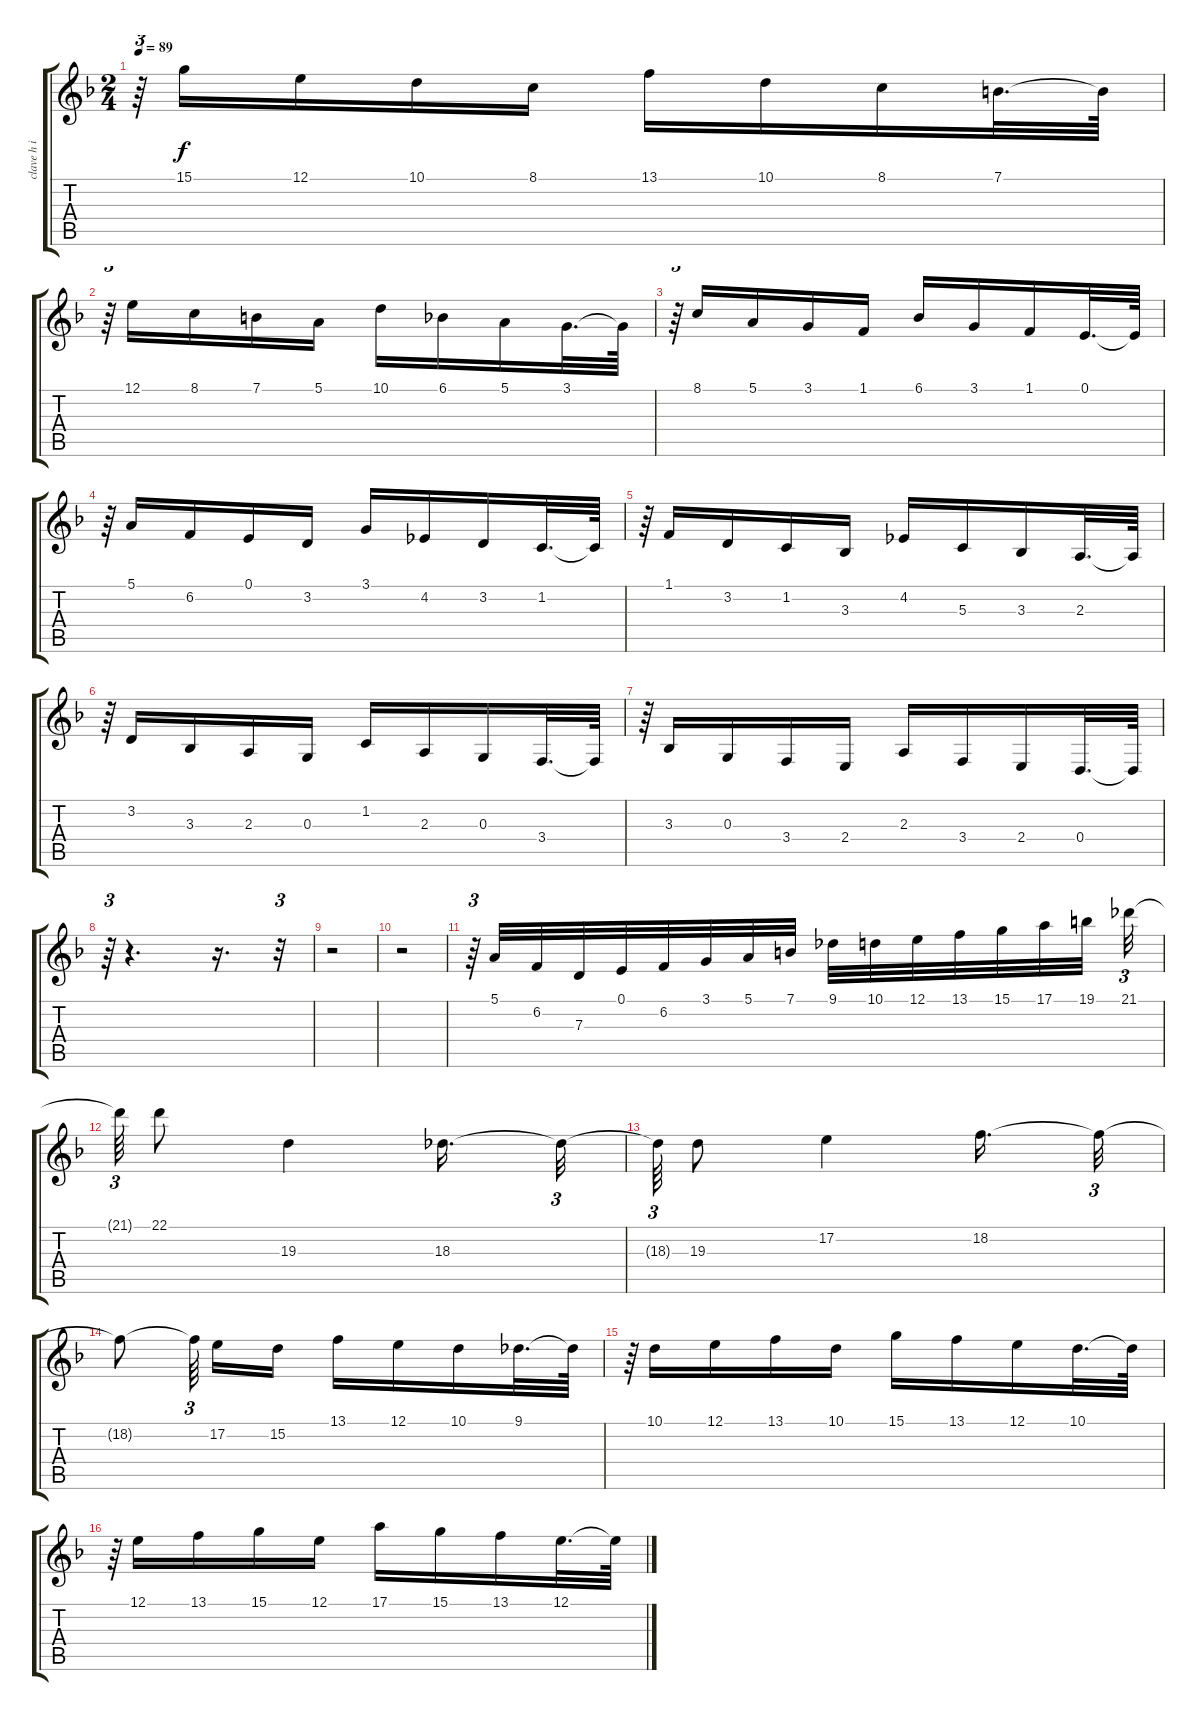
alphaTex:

\track ("clave h i" "clave h i") {instrument harpsichord}
\staff {score tabs}
\tuning (E4 B3 G3 D3 A2 E2) {hide}
\ts (2 4)
\tempo 89
\clef g2
\ks dminor
r.64{tu (3 2) dy f} 15.1.16 12.1.16 10.1.16 8.1.16 13.1.16 10.1.16 8.1.16 7.1.32{d} 7.1{t}.64 |
r.64{tu (3 2)} 12.1.16 8.1.16 7.1.16 5.1.16 10.1.16 6.1.16 5.1.16 3.1.32{d} 3.1{t}.64 |
r.64{tu (3 2)} 8.1.16 5.1.16 3.1.16 1.1.16 6.1.16 3.1.16 1.1.16 0.1.32{d} 0.1{t}.64 |
r.64{tu (3 2)} 5.1.16 6.2.16 0.1.16 3.2.16 3.1.16 4.2.16 3.2.16 1.2.32{d} 1.2{t}.64 |
r.64{tu (3 2)} 1.1.16 3.2.16 1.2.16 3.3.16 4.2.16 5.3.16 3.3.16 2.3.32{d} 2.3{t}.64 |
r.64{tu (3 2)} 3.2.16 3.3.16 2.3.16 0.3.16 1.2.16 2.3.16 0.3.16 3.4.32{d} 3.4{t}.64 |
r.64{tu (3 2)} 3.3.16 0.3.16 3.4.16 2.4.16 2.3.16 3.4.16 2.4.16 0.4.32{d} 0.4{t}.64 |
r.64{tu (3 2)} r.4{d} r.16{d} r.32{tu (3 2)} |
r.2 |
r.2 |
r.64{tu (3 2)} 5.1.32 6.2.32 7.3.32 0.1.32 6.2.32 3.1.32 5.1.32 7.1.32 9.1.32 10.1.32 12.1.32 13.1.32 15.1.32 17.1.32 19.1.32{beam splitsecondary} 21.1.32{tu (3 2)} |
21.1{t}.64{tu (3 2)} 22.1.8 19.3.4 18.3.16{d} 18.3{t}.32{tu (3 2)} |
18.3{t}.64{tu (3 2)} 19.3.8 17.2.4 18.2.16{d} 18.2{t}.32{tu (3 2)} |
18.2{t}.8 18.2{t}.64{tu (3 2) beam splitsecondary} 17.2.16 15.2.16 13.1.16 12.1.16 10.1.16 9.1.32{d} 9.1{t}.64 |
r.64{tu (3 2)} 10.1.16 12.1.16 13.1.16 10.1.16 15.1.16 13.1.16 12.1.16 10.1.32{d} 10.1{t}.64 |
r.64{tu (3 2)} 12.1.16 13.1.16 15.1.16 12.1.16 17.1.16 15.1.16 13.1.16 12.1.32{d} 12.1{t}.64
